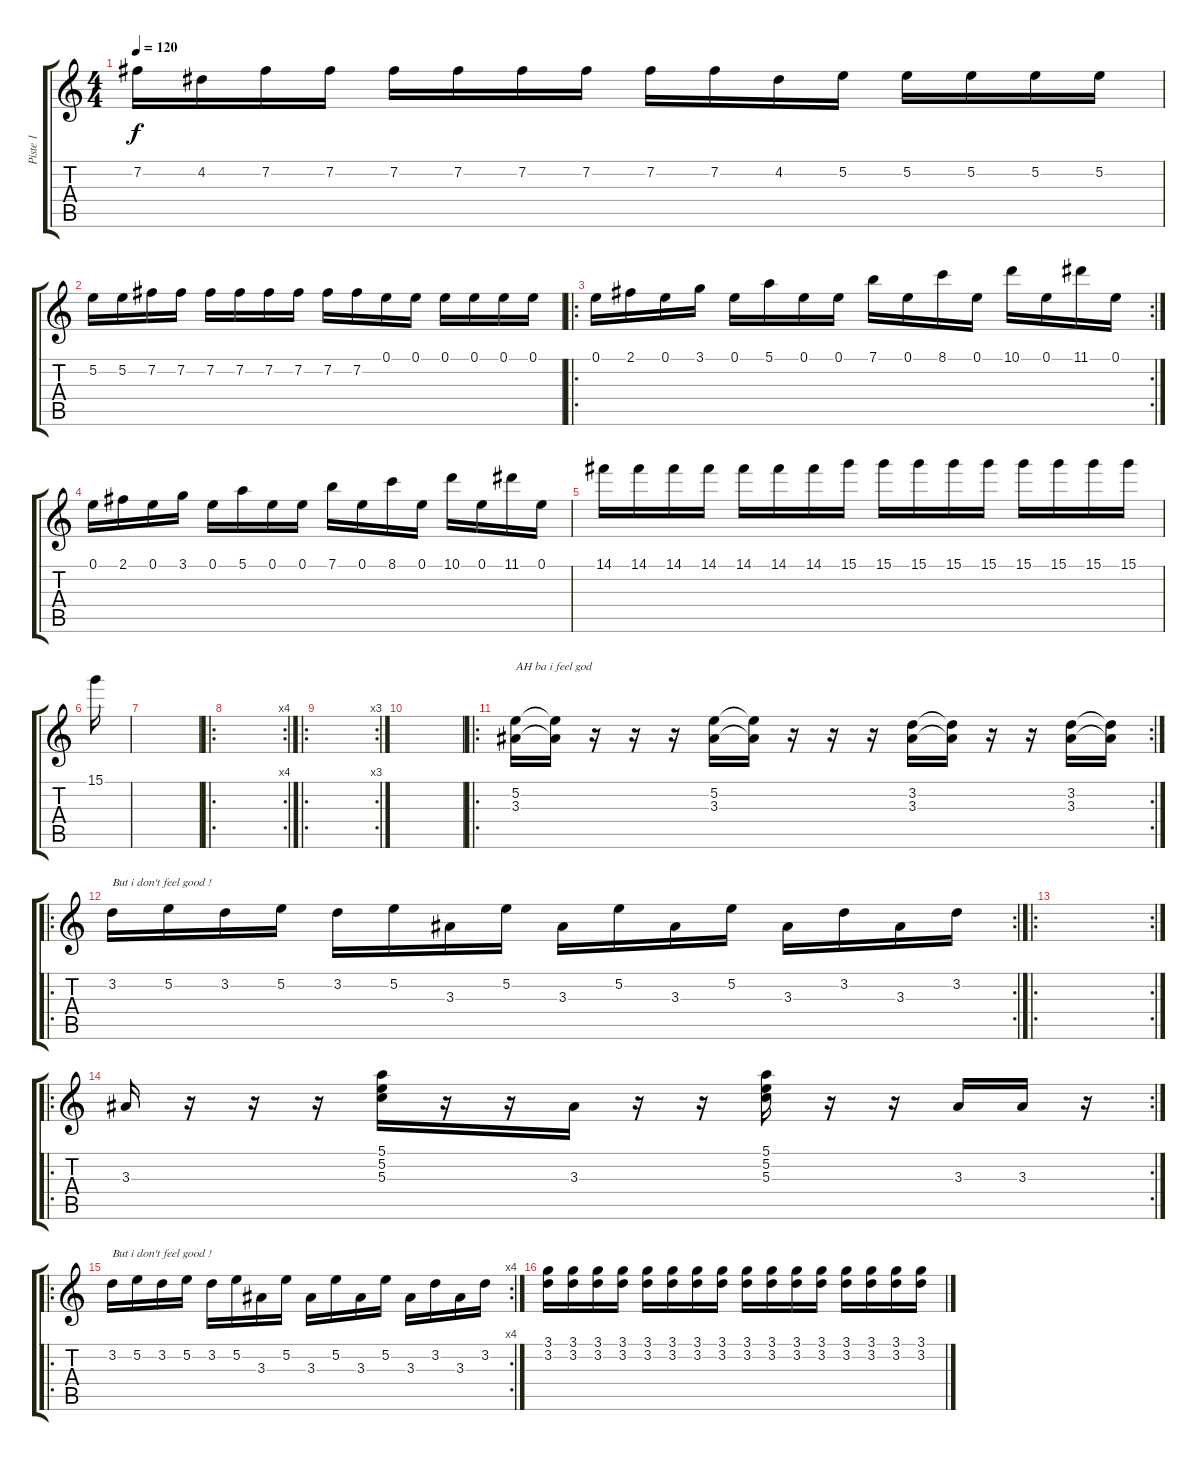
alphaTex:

\track ("Piste 1" "Piste 1") {instrument banjo}
\staff {score tabs}
\tuning (E4 B3 G3 D3 A2 E2) {hide}
\displaytranspose 12
\ts (4 4)
\tempo 120
\clef g2
\ks c
7.2.16{dy f} 4.2.16 7.2.16 7.2.16 7.2.16 7.2.16 7.2.16 7.2.16 7.2.16 7.2.16 4.2.16 5.2.16 5.2.16 5.2.16 5.2.16 5.2.16 |
5.2.16 5.2.16 7.2.16 7.2.16 7.2.16 7.2.16 7.2.16 7.2.16 7.2.16 7.2.16 0.1.16 0.1.16 0.1.16 0.1.16 0.1.16 0.1.16 |
\ro
\rc 2
0.1.16 2.1.16 0.1.16 3.1.16 0.1.16 5.1.16 0.1.16 0.1.16 7.1.16 0.1.16 8.1.16 0.1.16 10.1.16 0.1.16 11.1.16 0.1.16 |
0.1.16 2.1.16 0.1.16 3.1.16 0.1.16 5.1.16 0.1.16 0.1.16 7.1.16 0.1.16 8.1.16 0.1.16 10.1.16 0.1.16 11.1.16 0.1.16 |
14.1.16 14.1.16 14.1.16 14.1.16 14.1.16 14.1.16 14.1.16 15.1.16 15.1.16 15.1.16 15.1.16 15.1.16 15.1.16 15.1.16 15.1.16 15.1.16 |
15.1.16 |
|
\ro
\rc 4
|
\ro
\rc 3
|
|
\ro
\rc 2
(5.2 3.3).16{txt "AH ba i feel god" instrument agogo} (5.2{t} 3.3{t}).16 r.16 r.16 r.16 (5.2 3.3).16 (5.2{t} 3.3{t}).16 r.16 r.16 r.16 (3.2 3.3).16 (3.2{t} 3.3{t}).16 r.16 r.16 (3.2 3.3).16 (3.2{t} 3.3{t}).16 |
\ro
\rc 2
3.2.16{txt "But i don't feel good !"} 5.2.16 3.2.16 5.2.16 3.2.16 5.2.16 3.3.16 5.2.16 3.3.16 5.2.16 3.3.16 5.2.16 3.3.16 3.2.16 3.3.16 3.2.16 |
\ro
\rc 2
|
\ro
\rc 2
3.3.16 r.16 r.16 r.16 (5.1 5.2 5.3).16 r.16 r.16 3.3.16 r.16 r.16 (5.1 5.2 5.3).16 r.16 r.16 3.3.16 3.3.16 r.16 |
\ro
\rc 4
3.2.16{txt "But i don't feel good !"} 5.2.16 3.2.16 5.2.16 3.2.16 5.2.16 3.3.16 5.2.16 3.3.16 5.2.16 3.3.16 5.2.16 3.3.16 3.2.16 3.3.16 3.2.16 |
(3.1 3.2).16 (3.1 3.2).16 (3.1 3.2).16 (3.1 3.2).16 (3.1 3.2).16 (3.1 3.2).16 (3.1 3.2).16 (3.1 3.2).16 (3.1 3.2).16 (3.1 3.2).16 (3.1 3.2).16 (3.1 3.2).16 (3.1 3.2).16 (3.1 3.2).16 (3.1 3.2).16 (3.1 3.2).16
